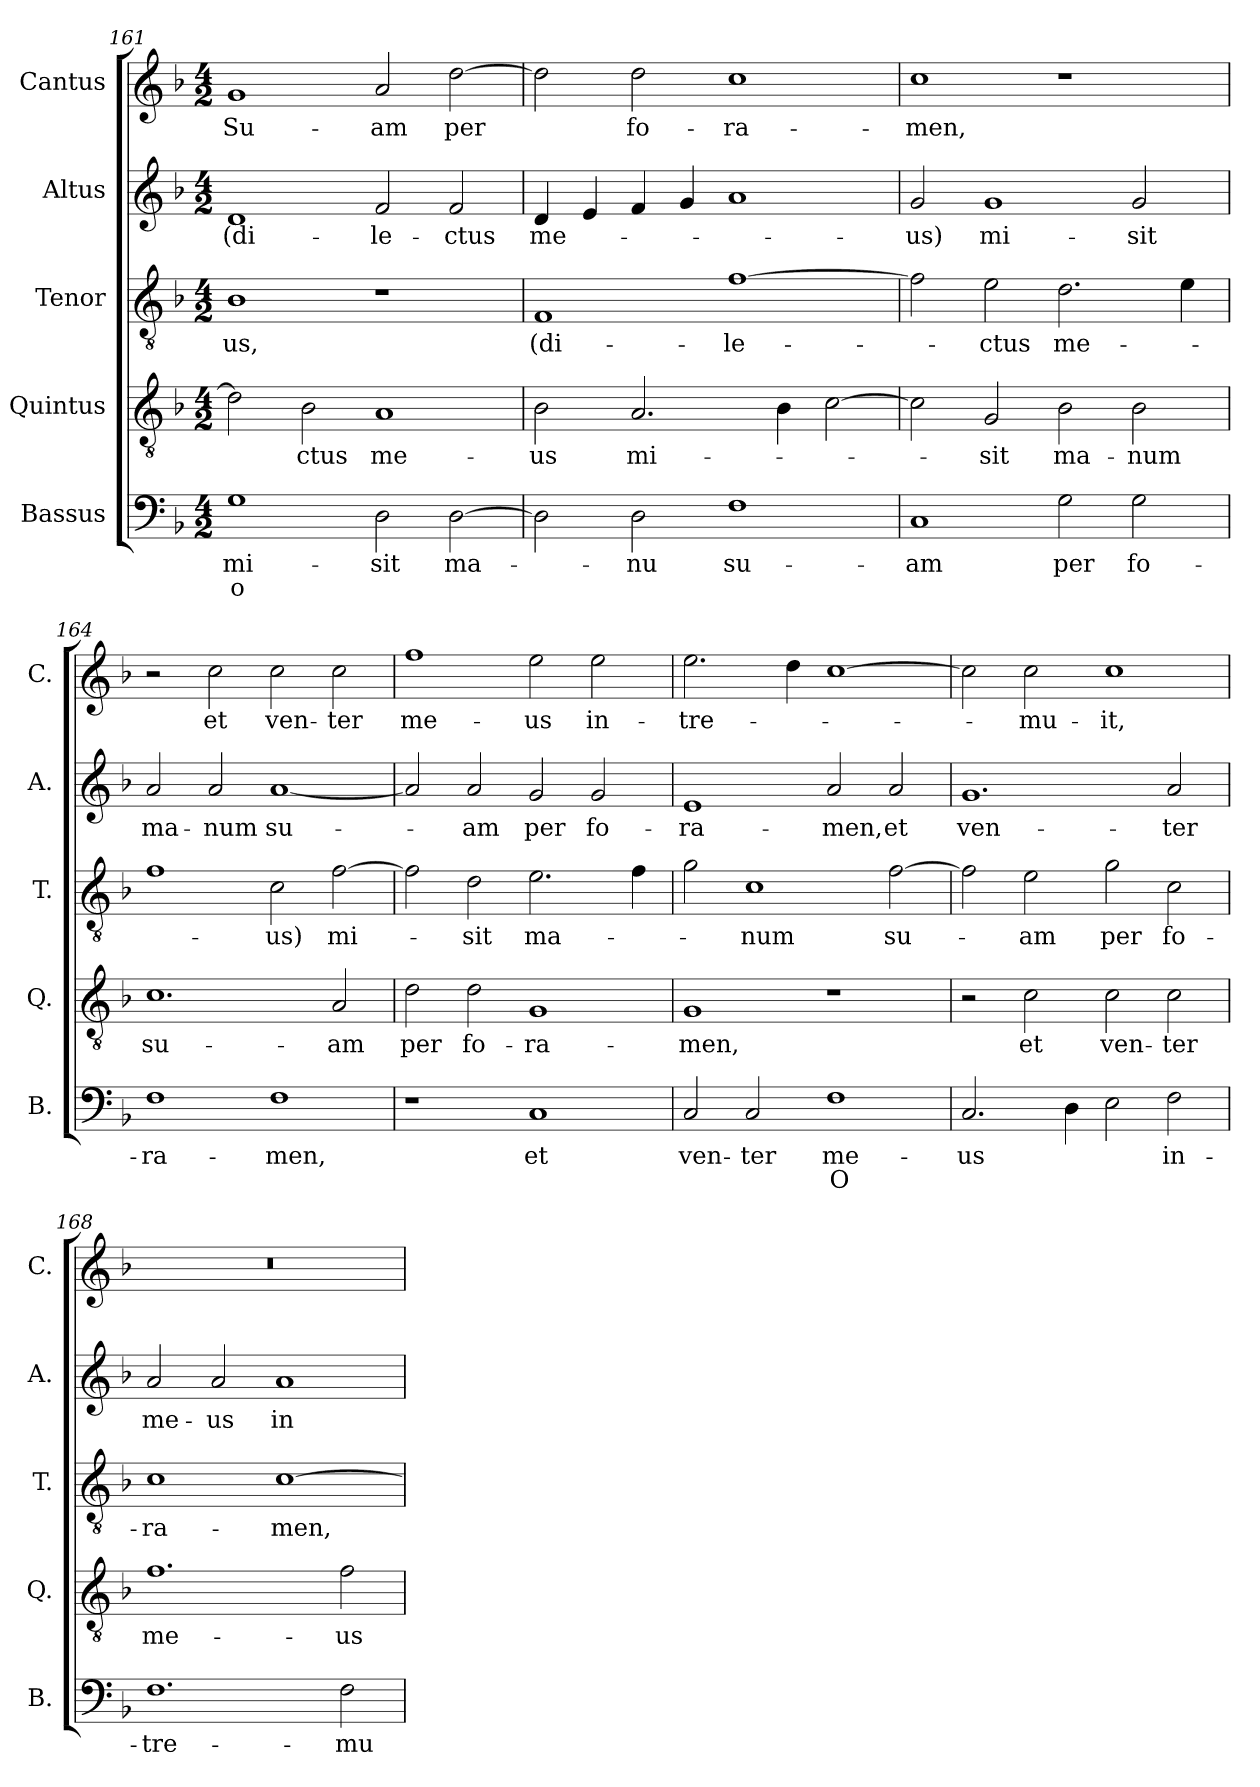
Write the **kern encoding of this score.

**kern	**text	**text	**kern	**text	**kern	**text	**kern	**text	**kern	**text
*part5	*part5	*part5	*part4	*part4	*part3	*part3	*part2	*part2	*part1	*part1
*staff5	*staff5	*staff5	*staff4	*staff4	*staff3	*staff3	*staff2	*staff2	*staff1	*staff1
*I"Bassus	*	*	*I"Quintus	*	*I"Tenor	*	*I"Altus	*	*I"Cantus	*
*I'B.	*	*	*I'Q.	*	*I'T.	*	*I'A.	*	*I'C.	*
*clefF4	*	*	*clefGv2	*	*clefGv2	*	*clefG2	*	*clefG2	*
*k[b-]	*	*	*k[b-]	*	*k[b-]	*	*k[b-]	*	*k[b-]	*
*M4/2	*	*	*M4/2	*	*M4/2	*	*M4/2	*	*M4/2	*
=161	=161	=161	=161	=161	=161	=161	=161	=161	=161	=161
1G	mi­-	-o	2d\]	.	1B-	-us,	1d	(di­-	1g	Su­-
.	.	.	2B-\	-ctus	.	.	.	.	.	.
2D\	-sit	.	1A	me­-	1r	.	2f/	-le-	2a/	-am
[2D\	ma-	.	.	.	.	.	2f/	-ctus	[2dd\	per
=162	=162	=162	=162	=162	=162	=162	=162	=162	=162	=162
2D\]	.	.	2B-\	-us	1F	(di­-	4d/	me-	2dd\]	.
.	.	.	.	.	.	.	4e/	.	.	.
2D\	-nu	.	2.A/	mi-	.	.	4f/	.	2dd\	fo­-
.	.	.	.	.	.	.	4g/	.	.	.
1F	su-	.	.	.	[1f	-le-	1a	.	1cc	-ra­-
.	.	.	4B-\	.	.	.	.	.	.	.
.	.	.	[2c\	.	.	.	.	.	.	.
=163	=163	=163	=163	=163	=163	=163	=163	=163	=163	=163
1C	-am	.	2c\]	.	2f\]	.	2g/	-us)	1cc	-men,
.	.	.	2G/	-sit	2e\	-ctus	1g	mi­-	.	.
2G\	per	.	2B-\	ma­-	2.d\	me-	.	.	1r	.
2G\	fo­-	.	2B-\	-num	.	.	2g/	-sit	.	.
.	.	.	.	.	4e\	.	.	.	.	.
=164	=164	=164	=164	=164	=164	=164	=164	=164	=164	=164
1F	-ra-	.	1.c	su-	1f	.	2a/	ma-	2r	.
.	.	.	.	.	.	.	2a/	-num	2cc\	et
1F	-men,	.	.	.	2c\	-us)	[1a	su-	2cc\	ven-
.	.	.	2A/	-am	[2f\	mi­-	.	.	2cc\	-ter
=165	=165	=165	=165	=165	=165	=165	=165	=165	=165	=165
1r	.	.	2d\	per	2f\]	.	2a/]	.	1ff	me-
.	.	.	2d\	fo­-	2d\	-sit	2a/	-am	.	.
1C	et	.	1G	-ra-	2.e\	ma-	2g/	per	2ee\	-us
.	.	.	.	.	.	.	2g/	fo­-	2ee\	in-
.	.	.	.	.	4f\	.	.	.	.	.
=166	=166	=166	=166	=166	=166	=166	=166	=166	=166	=166
2C/	ven-	.	1G	-men,	2g\	.	1e	-ra­-	2.ee\	-tre-
2C/	-ter	.	.	.	1c	-num	.	.	.	.
.	.	.	.	.	.	.	.	.	4dd\	.
1F	me-	O	1r	.	.	.	2a/	-men,	[1cc	.
.	.	.	.	.	[2f\	su-	2a/	et	.	.
=167	=167	=167	=167	=167	=167	=167	=167	=167	=167	=167
2.C/	-us	.	2r	.	2f\]	.	1.g	ven-	2cc\]	.
.	.	.	2c\	et	2e\	-am	.	.	2cc\	-mu-
4D\	.	.	.	.	.	.	.	.	.	.
2E\	.	.	2c\	ven-	2g\	per	.	.	1cc	-it,
2F\	in-	.	2c\	-ter	2c\	fo-	2a/	-ter	.	.
=168	=168	=168	=168	=168	=168	=168	=168	=168	=168	=168
1.F	-tre-	.	1.f	me-	1c	-ra-	2a/	me-	0r	.
.	.	.	.	.	.	.	2a/	-us	.	.
.	.	.	.	.	[1c	-men,	1a	in-	.	.
2F\	-mu-	.	2f\	-us	.	.	.	.	.	.
=	=	=	=	=	=	=	=	=	=	=
*-	*-	*-	*-	*-	*-	*-	*-	*-	*-	*-
